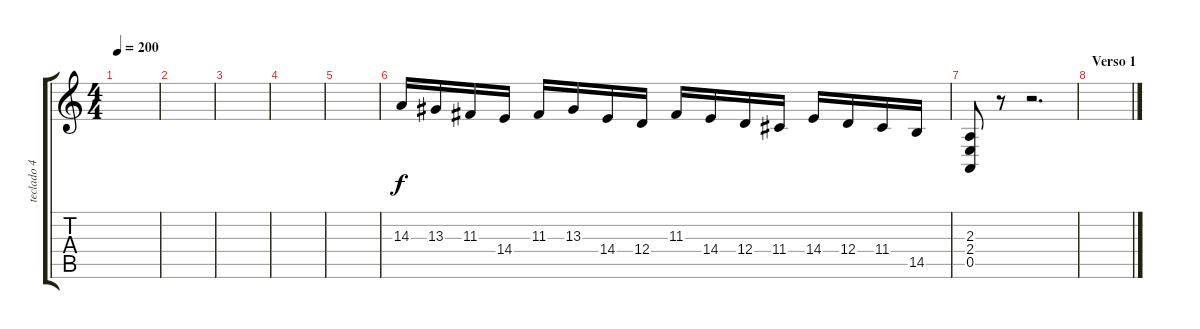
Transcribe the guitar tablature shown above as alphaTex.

\track ("teclado 4" "teclado 4") {instrument harpsichord}
\staff {score tabs}
\tuning (E4 B3 G3 D3 A2 E2) {hide}
\ts (4 4)
\tempo 200
\clef g2
\ks c
|
|
|
|
|
14.3.16 13.3.16 11.3.16 14.4.16 11.3.16 13.3.16 14.4.16 12.4.16 11.3.16 14.4.16 12.4.16 11.4.16 14.4.16 12.4.16 11.4.16 14.5.16 |
(2.3 2.4 0.5).8 r.8 r.2{d} |
\section ("" "Verso 1")
